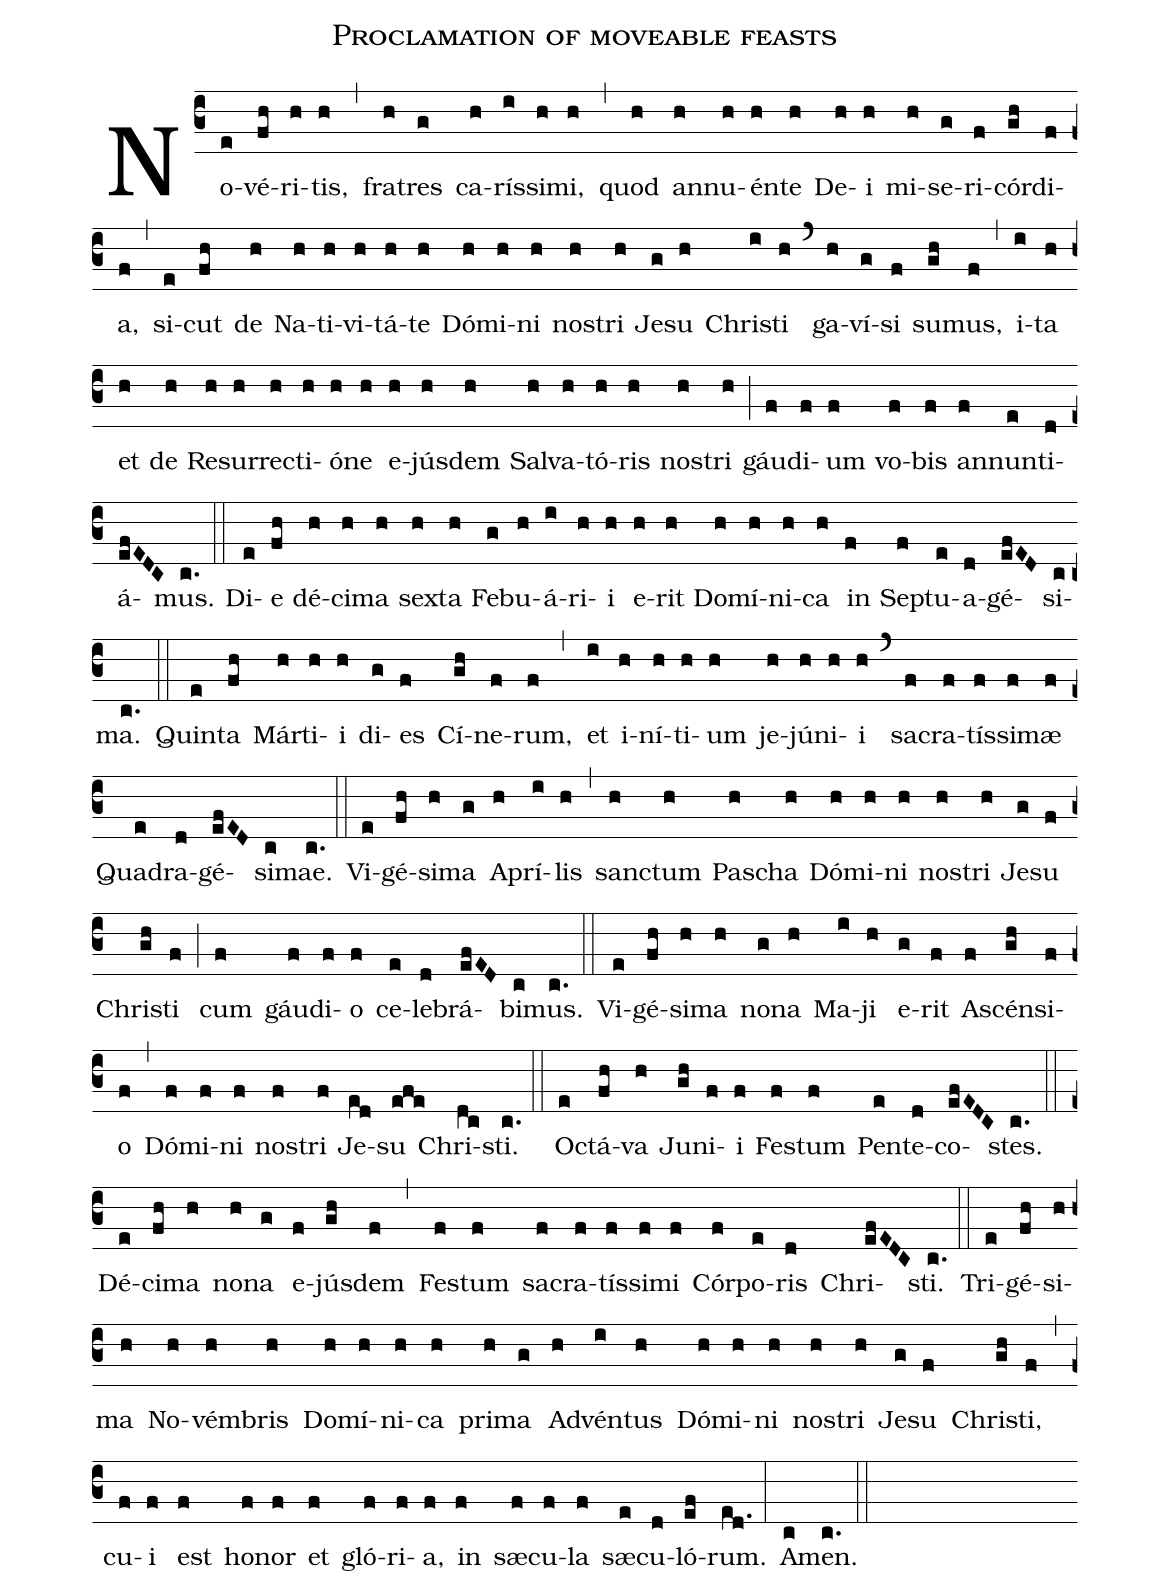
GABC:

name: Proclamation of moveable feasts;
%%
(c3)No(e)vé(fh)ri(h)tis,(h) (,) fra(h)tres(g) ca(h)rí(i)ssi(h)mi,(h) (,)
quod(h) an(h)nu(h)én(h)te(h) De(h)i(h) mi(h)se(g)ri(f)cór(gh)di(f)a,(f) (,)
si(e)cut(fh) de(h) Na(h)ti(h)vi(h)tá(h)te(h)
Dó(h)mi(h)ni(h) nos(h)tri(h) Je(g)su(h) Chri(i)sti(h) (`) ga(h)ví(g)si(f) su(gh)mus,(f) (,)
i(i)ta(h) et(h) de(h) Re(h)sur(h)rec(h)ti(h)ó(h)ne(h)
e(h)jús(h)dem(h) Sal(h)va(h)tó(h)ris(h) nos(h)tri(h) (;) gáu(f)di(f)um(f) vo(f)bis(f)
an(f)nun(e)ti(d)á(efEDC)mus.(c.) (::)
Di(e)e(fh) dé(h)ci(h)ma(h) sex(h)ta(h) Feb(g)u(h)á(i)ri(h)i(h)
e(h)rit(h)
Do(h)mí(h)ni(h)ca(h) in(f) Se(f)ptu(e)a(d)gé(efED)si(c)ma.(c.) (::)
Quin(e)ta(fh) Már(h)ti(h)i(h)
di(g)es(f) Cí(gh)ne(f)rum,(f) (,)
et(i) i(h)ní(h)ti(h)um(h) je(h)jú(h)ni(h)i(h) (`) sa(f)cra(f)tís(f)si(f)mæ(f)
Quad(e)ra(d)gé(efED)si(c)mae.(c.)  (::)
Vi(e)gé(fh)si(h)ma(g) A(h)prí(i)lis(h) (,) san(h)ctum(h) Pas(h)cha(h)
Dó(h)mi(h)ni(h) nos(h)tri(h) Je(g)su(f) Chri(gh)sti(f) (;) cum(f) gáu(f)di(f)o(f)
ce(e)le(d)brá(efED)bi(c)mus.(c.) (::)
Vi(e)gé(fh)si(h)ma(h) no(g)na(h)  Ma(i)ji(h) e(g)rit(f)
As(f)cén(gh)si(f)o(f) (,) Dó(f)mi(f)ni(f) nos(f)tri(f) Je(ed)su(efe) Chri(dc)sti.(c.) (::)
Oct(e)á(fh)va(h) Ju(gh)ni(f)i(f) Fes(f)tum(f) Pen(e)te(d)co(efEDC)stes.(c.) (::)
Dé(e)ci(fh)ma(h) no(h)na(g)  e(f)jús(gh)dem(f)  (,)
Fes(f)tum(f) sa(f)cra(f)tís(f)si(f)mi(f) Cór(f)po(e)ris(d) Chri(efEDC)sti.(c.) (::)
Tri(e)gé(fh)si(h)ma(h)
No(h)vém(h)bris(h) Do(h)mí(h)ni(h)ca(h)
pri(h)ma(g) Ad(h)vén(i)tus(h) Dó(h)mi(h)ni(h) nos(h)tri(h)
Je(g)su(f) Chri(gh)sti,(f) (,) cu(f)i(f) est(f) ho(f)nor(f)
et(f) gló(f)ri(f)a,(f) in(f) sæ(f)cu(f)la(f)
sæ(e)cu(d)ló(ef)rum.(ed.) (:) A(c)men.(c.) (::)
